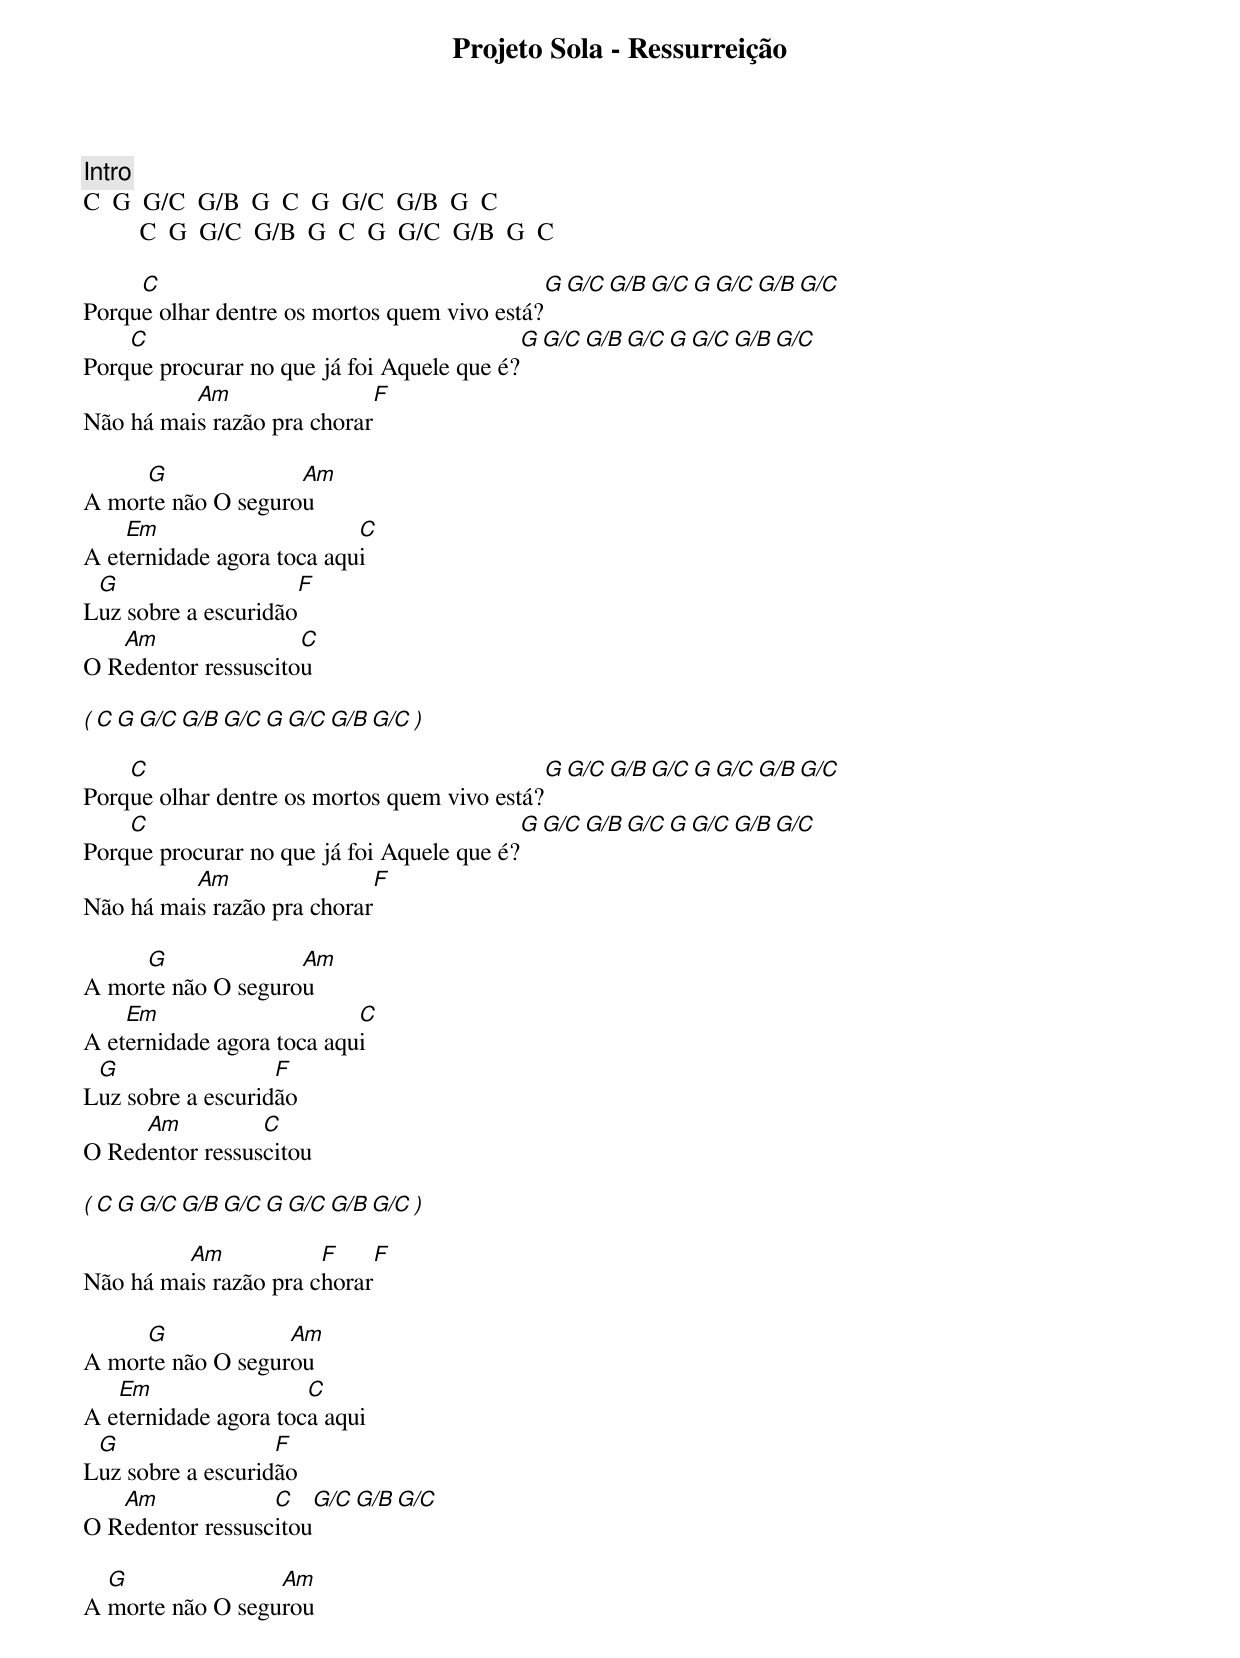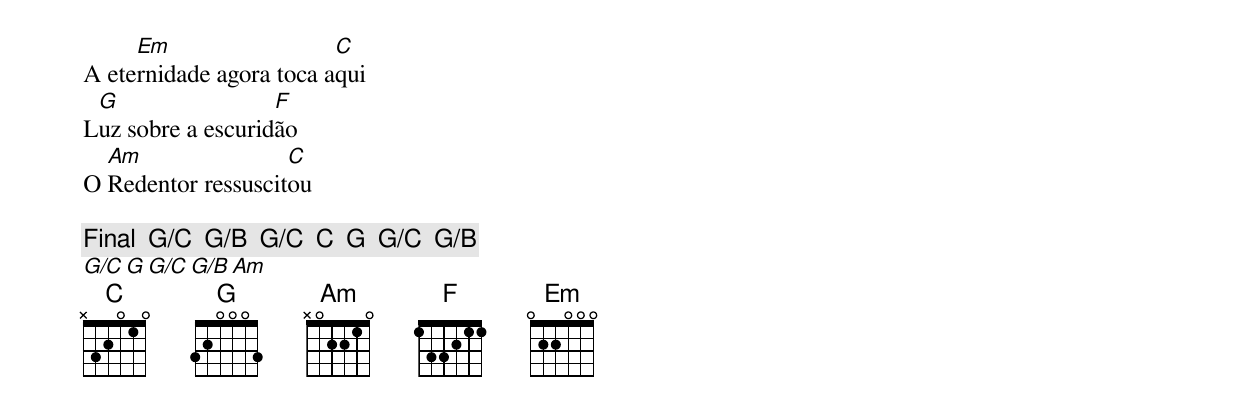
Projeto Sola - Ressurreição

[Intro]
C  G  G/C  G/B  G  C  G  G/C  G/B  G  C
         C  G  G/C  G/B  G  C  G  G/C  G/B  G  C

     C                                           G  G/C  G/B  G/C  G  G/C  G/B  G/C
Porque olhar dentre os mortos quem vivo está?
    C                                           G  G/C  G/B  G/C  G  G/C  G/B  G/C
Porque procurar no que já foi Aquele que é?
          Am                 F
Não há mais razão pra chorar

     G              Am
A morte não O segurou
    Em                     C
A eternidade agora toca aqui
 G                   F
Luz sobre a escuridão
   Am                C
O Redentor ressuscitou

    ( C  G  G/C  G/B  G/C  G  G/C  G/B  G/C )

    C                                            G  G/C  G/B  G/C  G  G/C  G/B  G/C
Porque olhar dentre os mortos quem vivo está?
    C                                            G  G/C  G/B  G/C  G  G/C  G/B  G/C
Porque procurar no que já foi Aquele que é?
          Am                 F
Não há mais razão pra chorar

     G              Am
A morte não O segurou
    Em                     C
A eternidade agora toca aqui
 G                 F
Luz sobre a escuridão
     Am          C
O Redentor ressuscitou

    ( C  G  G/C  G/B  G/C  G  G/C  G/B  G/C )

         Am            F     F
Não há mais razão pra chorar

     G             Am
A morte não O segurou
   Em                 C
A eternidade agora toca aqui
 G                 F
Luz sobre a escuridão
   Am             C          G/C  G/B  G/C
O Redentor ressuscitou

  G               Am
A morte não O segurou
     Em                  C
A eternidade agora toca aqui
 G                 F
Luz sobre a escuridão
  Am                C
O Redentor ressuscitou

[Final]  G/C  G/B  G/C  C  G  G/C  G/B
         G/C  G  G/C  G/B  Am
